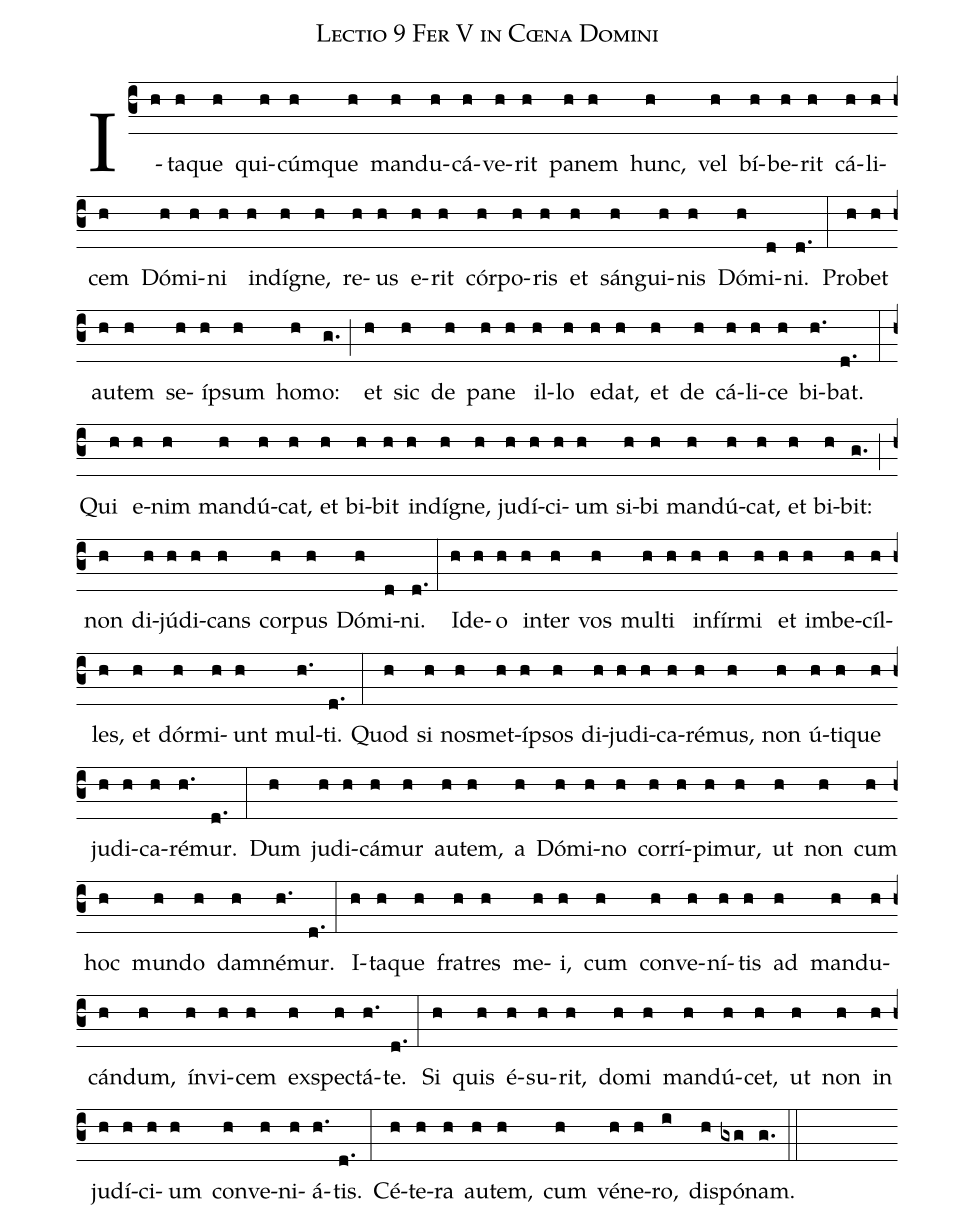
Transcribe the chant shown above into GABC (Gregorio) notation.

name: Lectio 9 Fer V in Cœna Domini;;
%%
(c3) I(h)ta(h)que(h) qui(h)cúm(h)que(h) man(h)du(h)cá(h)ve(h)rit(h) pa(h)nem(h) hunc,(h) vel(h) bí(h)be(h)rit(h) cá(h)li(h)cem(h) Dó(h)mi(h)ni(h) in(h)dí(h)gne,(h) re(h)us(h) e(h)rit(h) cór(h)po(h)ris(h) et(h) sán(h)gui(h)nis(h) Dó(h)mi(d)ni.(d.) (:) Pro(h)bet(h) au(h)tem(h) se(h)í(h)psum(h) ho(h)mo:(g.) (;) et(h) sic(h) de(h) pa(h)ne(h) il(h)lo(h) e(h)dat,(h) et(h) de(h) cá(h)li(h)ce(h) bi(h.)bat.(d.) (:) Qui(h) e(h)nim(h) man(h)dú(h)cat,(h) et(h) bi(h)bit(h) in(h)dí(h)gne,(h) ju(h)dí(h)ci(h)um(h) si(h)bi(h) man(h)dú(h)cat,(h) et(h) bi(h)bit:(g.) (;) non(h) di(h)jú(h)di(h)cans(h) cor(h)pus(h) Dó(h)mi(d)ni.(d.) (:) Id(h)e(h)o(h) in(h)ter(h) vos(h) mul(h)ti(h) in(h)fír(h)mi(h) et(h) im(h)be(h)cíl(h)les,(h) et(h) dór(h)mi(h)unt(h) mul(h.)ti.(d.) (:) Quod(h) si(h) nos(h)met(h)í(h)psos(h) di(h)ju(h)di(h)ca(h)ré(h)mus,(h) non(h) ú(h)ti(h)que(h) ju(h)di(h)ca(h)ré(h.)mur.(d.) (:) Dum(h) ju(h)di(h)cá(h)mur(h) au(h)tem,(h) a(h) Dó(h)mi(h)no(h) cor(h)rí(h)pi(h)mur,(h) ut(h) non(h) cum(h) hoc(h) mun(h)do(h) dam(h)né(h.)mur.(d.) (:) I(h)ta(h)que(h) fra(h)tres(h) me(h)i,(h) cum(h) con(h)ve(h)ní(h)tis(h) ad(h) man(h)du(h)cán(h)dum,(h) ín(h)vi(h)cem(h) ex(h)spe(h)ctá(h.)te.(d.) (:) Si(h) quis(h) é(h)su(h)rit,(h) do(h)mi(h) man(h)dú(h)cet,(h) ut(h) non(h) in(h) ju(h)dí(h)ci(h)um(h) con(h)ve(h)ni(h)á(h.)tis.(d.) (:) Cé(h)te(h)ra(h) au(h)tem,(h) cum(h) vé(h)ne(h)ro,(i) dis(h)pó(gxg)nam.(g.) (::)
